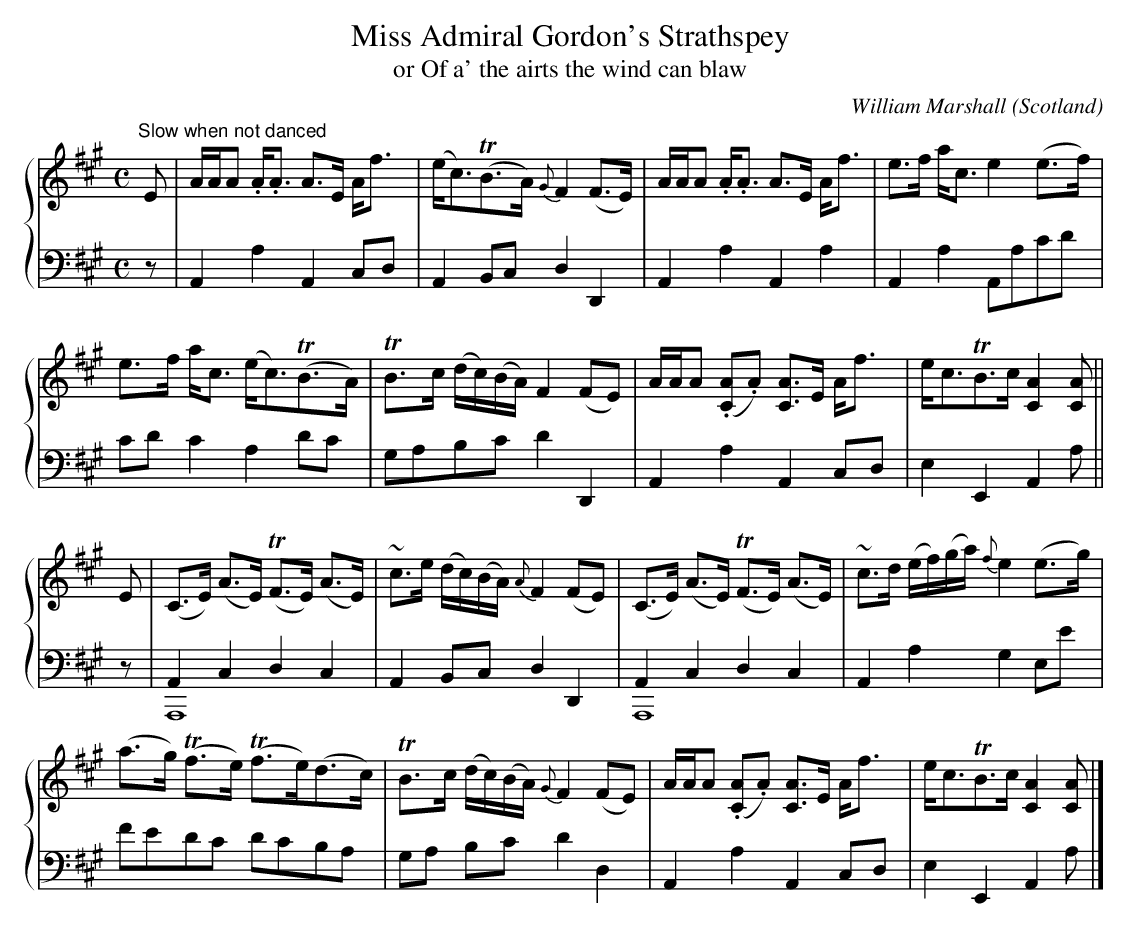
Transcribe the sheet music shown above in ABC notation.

X:1
T:Miss Admiral Gordon's Strathspey
T:or Of a' the airts the wind can blaw
C:William Marshall
L:1/8
M:C
O:Scotland
K:A major
%%staves {1 2}
V:1
"^Slow when not danced"
E | \
A/A/A .A<.A A>E A<f | (e<c)(!trill!B>A) {G}F2 (F>E) | \
A/A/A .A<.A A>E A<f | e>f a<c e2 (e>f) |
e>f a<c (e<c)(!trill!B>A) | !trill!B>c (d/c/)(B/A/) F2 (FE) | \
A/A/A (.[CA].A) [CA]>E A<f | e<c!trill!B>c [CA]2 [CA] ||
E | \
(C>E) (A>E) (!trill!F>E) (A>E) | ~c>e (d/c/)(B/A/) {A}F2 (FE) | \
(C>E) (A>E) (!trill!F>E) (A>E) | ~c>d (e/f/)(g/a/) {f}e2 (e>g) |
(a>g) (!trill!f>e) (!trill!f>e)(d>c) | !trill!B>c (d/c/)(B/A/) {G}F2 (FE) | \
A/A/A (.[CA].A) [CA]>E A<f | e<c!trill!B>c [CA]2 [CA] |]
V:2 clef=bass octave=-2
z | A2a2A2cd | A2Bcd2D2 | A2a2A2a2 | A2a2Aac'd' | c'd'c'2a2d'c' | gabc'd'2D2 | A2a2A2cd  | e2E2A2a || \
z | A2c2d2c2 & A,8 | A2Bcd2D2 | A2c2d2c2 & A,8 | A2a2g2ee' | f'e'd'c' d'c'ba | ga bc' d'2d2 | A2a2A2cd | e2E2A2a |]
